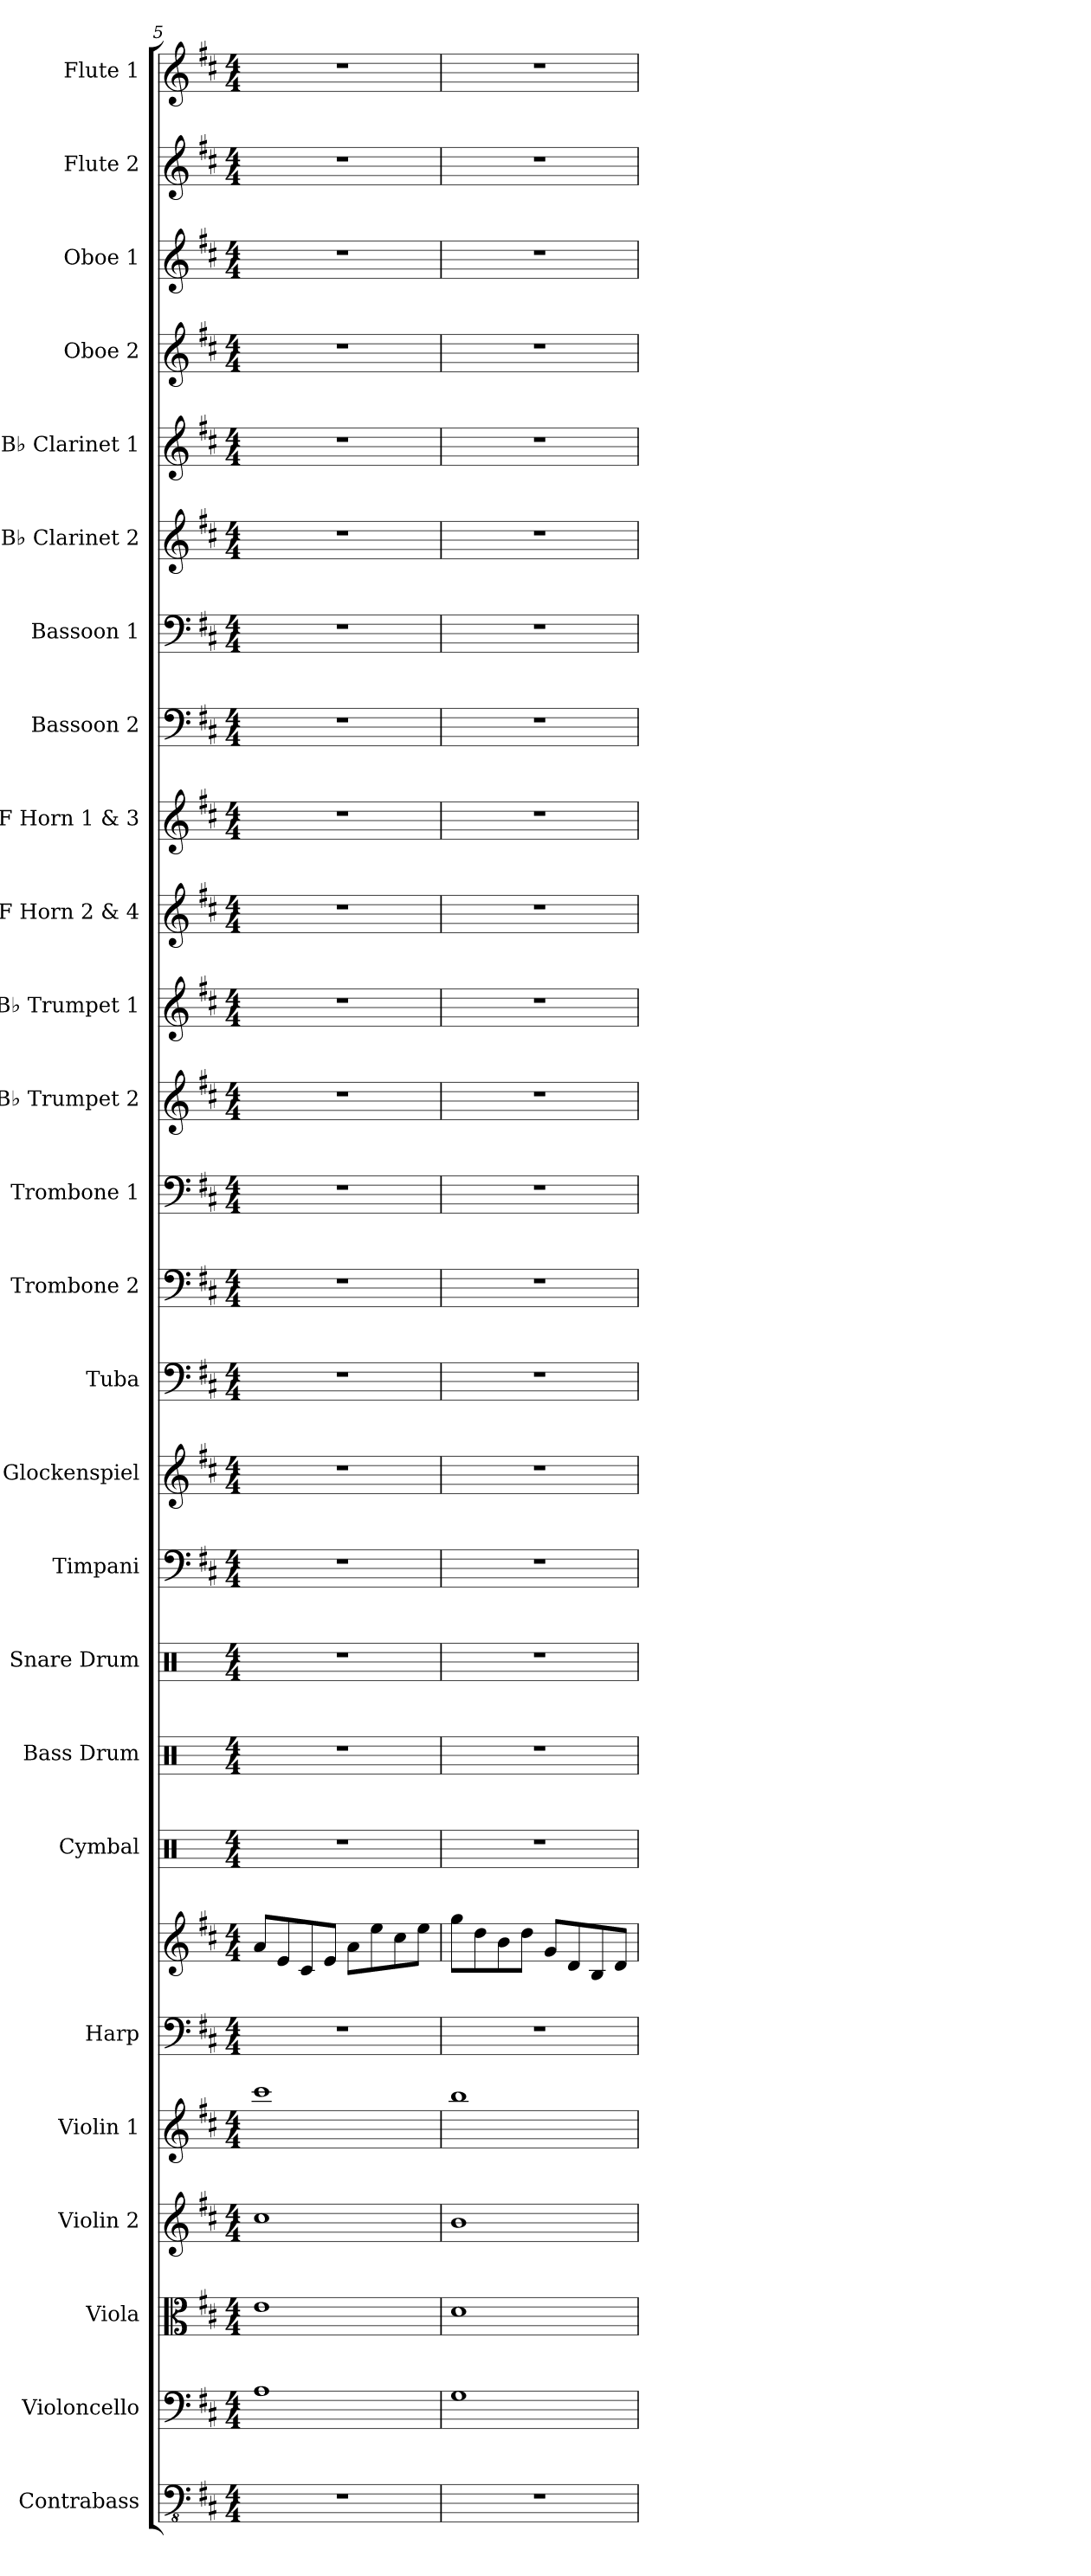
**kern	**kern	**kern	**kern	**kern	**kern	**kern	**kern	**kern	**kern	**kern	**kern	**kern	**kern	**kern	**kern	**kern	**kern	**kern	**kern	**kern	**kern	**kern	**kern	**kern	**kern	**kern
*part26	*part25	*part24	*part23	*part22	*part21	*part21	*part20	*part19	*part18	*part17	*part16	*part15	*part14	*part13	*part12	*part11	*part10	*part9	*part8	*part7	*part6	*part5	*part4	*part3	*part2	*part1
*staff27	*staff26	*staff25	*staff24	*staff23	*staff22	*staff21	*staff20	*staff19	*staff18	*staff17	*staff16	*staff15	*staff14	*staff13	*staff12	*staff11	*staff10	*staff9	*staff8	*staff7	*staff6	*staff5	*staff4	*staff3	*staff2	*staff1
*I"Contrabass	*I"Violoncello	*I"Viola	*I"Violin 2	*I"Violin 1	*I"Harp	*	*I"Cymbal	*I"Bass Drum	*I"Snare Drum	*I"Timpani	*I"Glockenspiel	*I"Tuba	*I"Trombone 2	*I"Trombone 1	*I"B♭ Trumpet 2	*I"B♭ Trumpet 1	*I"F Horn 2 &amp; 4	*I"F Horn 1 &amp; 3	*I"Bassoon 2	*I"Bassoon 1	*I"B♭ Clarinet 2	*I"B♭ Clarinet 1	*I"Oboe 2	*I"Oboe 1	*I"Flute 2	*I"Flute 1
*I'Cb.	*I'Vc.	*I'Vla.	*I'Vln. 2	*I'Vln. 1	*I'Hrp.	*	*I'Cym.	*I'B. Dr.	*I'Sn. Dr.	*I'Timp.	*I'Glk.	*I'Tba.	*I'Tbn. 2	*I'Tbn. 1	*I'B♭ Tpt. 2	*I'B♭ Tpt. 1	*I'F Hn. 2 4	*I'F Hn. 1 3	*I'Bsn. 2	*I'Bsn. 1	*I'B♭ Cl. 2	*I'B♭ Cl. 1	*I'Ob. 2	*I'Ob. 1	*I'Fl. 2	*I'Fl. 1
*clefFv4	*clefF4	*clefC3	*clefG2	*clefG2	*clefF4	*clefG2	*clefX	*clefX	*clefX	*clefF4	*clefG2	*clefF4	*clefF4	*clefF4	*clefG2	*clefG2	*clefG2	*clefG2	*clefF4	*clefF4	*clefG2	*clefG2	*clefG2	*clefG2	*clefG2	*clefG2
*ITrd7c12	*	*	*	*	*	*	*	*	*	*	*ITrd-14c-24	*	*	*	*ITrd1c2	*ITrd1c2	*ITrd4c7	*ITrd4c7	*	*	*ITrd1c2	*ITrd1c2	*	*	*	*
*k[f#c#]	*k[f#c#]	*k[f#c#]	*k[f#c#]	*k[f#c#]	*k[f#c#]	*k[f#c#]	*k[]	*k[]	*k[]	*k[f#c#]	*k[f#c#]	*k[f#c#]	*k[f#c#]	*k[f#c#]	*k[]	*k[]	*k[f#]	*k[f#]	*k[f#c#]	*k[f#c#]	*k[]	*k[]	*k[f#c#]	*k[f#c#]	*k[f#c#]	*k[f#c#]
*M4/4	*M4/4	*M4/4	*M4/4	*M4/4	*M4/4	*M4/4	*M4/4	*M4/4	*M4/4	*M4/4	*M4/4	*M4/4	*M4/4	*M4/4	*M4/4	*M4/4	*M4/4	*M4/4	*M4/4	*M4/4	*M4/4	*M4/4	*M4/4	*M4/4	*M4/4	*M4/4
=5	=5	=5	=5	=5	=5	=5	=5	=5	=5	=5	=5	=5	=5	=5	=5	=5	=5	=5	=5	=5	=5	=5	=5	=5	=5	=5
1r	1A	1e	1cc#	1ccc#	1r	8a/L	1r	1r	1r	1r	1r	1r	1r	1r	1r	1r	1r	1r	1r	1r	1r	1r	1r	1r	1r	1r
.	.	.	.	.	.	8e/	.	.	.	.	.	.	.	.	.	.	.	.	.	.	.	.	.	.	.	.
.	.	.	.	.	.	8c#/	.	.	.	.	.	.	.	.	.	.	.	.	.	.	.	.	.	.	.	.
.	.	.	.	.	.	8e/J	.	.	.	.	.	.	.	.	.	.	.	.	.	.	.	.	.	.	.	.
.	.	.	.	.	.	8a\L	.	.	.	.	.	.	.	.	.	.	.	.	.	.	.	.	.	.	.	.
.	.	.	.	.	.	8ee\	.	.	.	.	.	.	.	.	.	.	.	.	.	.	.	.	.	.	.	.
.	.	.	.	.	.	8cc#\	.	.	.	.	.	.	.	.	.	.	.	.	.	.	.	.	.	.	.	.
.	.	.	.	.	.	8ee\J	.	.	.	.	.	.	.	.	.	.	.	.	.	.	.	.	.	.	.	.
=6	=6	=6	=6	=6	=6	=6	=6	=6	=6	=6	=6	=6	=6	=6	=6	=6	=6	=6	=6	=6	=6	=6	=6	=6	=6	=6
1r	1G	1d	1b	1bb	1r	8gg\L	1r	1r	1r	1r	1r	1r	1r	1r	1r	1r	1r	1r	1r	1r	1r	1r	1r	1r	1r	1r
.	.	.	.	.	.	8dd\	.	.	.	.	.	.	.	.	.	.	.	.	.	.	.	.	.	.	.	.
.	.	.	.	.	.	8b\	.	.	.	.	.	.	.	.	.	.	.	.	.	.	.	.	.	.	.	.
.	.	.	.	.	.	8dd\J	.	.	.	.	.	.	.	.	.	.	.	.	.	.	.	.	.	.	.	.
.	.	.	.	.	.	8g/L	.	.	.	.	.	.	.	.	.	.	.	.	.	.	.	.	.	.	.	.
.	.	.	.	.	.	8d/	.	.	.	.	.	.	.	.	.	.	.	.	.	.	.	.	.	.	.	.
.	.	.	.	.	.	8B/	.	.	.	.	.	.	.	.	.	.	.	.	.	.	.	.	.	.	.	.
.	.	.	.	.	.	8d/J	.	.	.	.	.	.	.	.	.	.	.	.	.	.	.	.	.	.	.	.
=	=	=	=	=	=	=	=	=	=	=	=	=	=	=	=	=	=	=	=	=	=	=	=	=	=	=
*-	*-	*-	*-	*-	*-	*-	*-	*-	*-	*-	*-	*-	*-	*-	*-	*-	*-	*-	*-	*-	*-	*-	*-	*-	*-	*-
